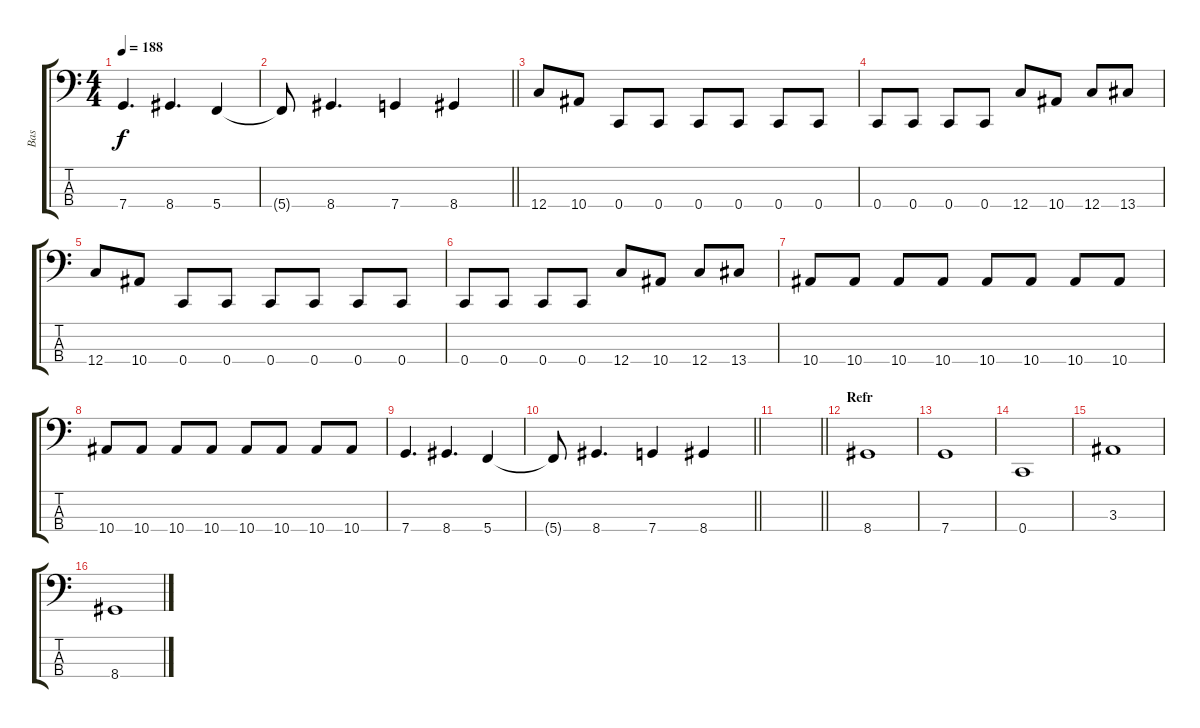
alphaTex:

\track ("Bas" "Bas") {instrument electricbasspick}
\staff {score tabs}
\tuning (F2 C2 G1 C1) {hide}
\ts (4 4)
\tempo 188
\clef f4
\ks c
7.4.4{d dy f} 8.4.4{d} 5.4.4 |
\barLineRight lightlight
5.4{t}.8 8.4.4{d} 7.4.4 8.4.4 |
12.4.8 10.4.8 0.4.8 0.4.8 0.4.8 0.4.8 0.4.8 0.4.8 |
0.4.8 0.4.8 0.4.8 0.4.8 12.4.8 10.4.8 12.4.8 13.4.8 |
12.4.8 10.4.8 0.4.8 0.4.8 0.4.8 0.4.8 0.4.8 0.4.8 |
0.4.8 0.4.8 0.4.8 0.4.8 12.4.8 10.4.8 12.4.8 13.4.8 |
10.4.8 10.4.8 10.4.8 10.4.8 10.4.8 10.4.8 10.4.8 10.4.8 |
10.4.8 10.4.8 10.4.8 10.4.8 10.4.8 10.4.8 10.4.8 10.4.8 |
7.4.4{d} 8.4.4{d} 5.4.4 |
\barLineRight lightlight
5.4{t}.8 8.4.4{d} 7.4.4 8.4.4 |
\barLineRight lightlight
|
\section ("" "Refr")
8.4.1 |
7.4.1 |
0.4.1 |
3.3.1 |
8.4.1
